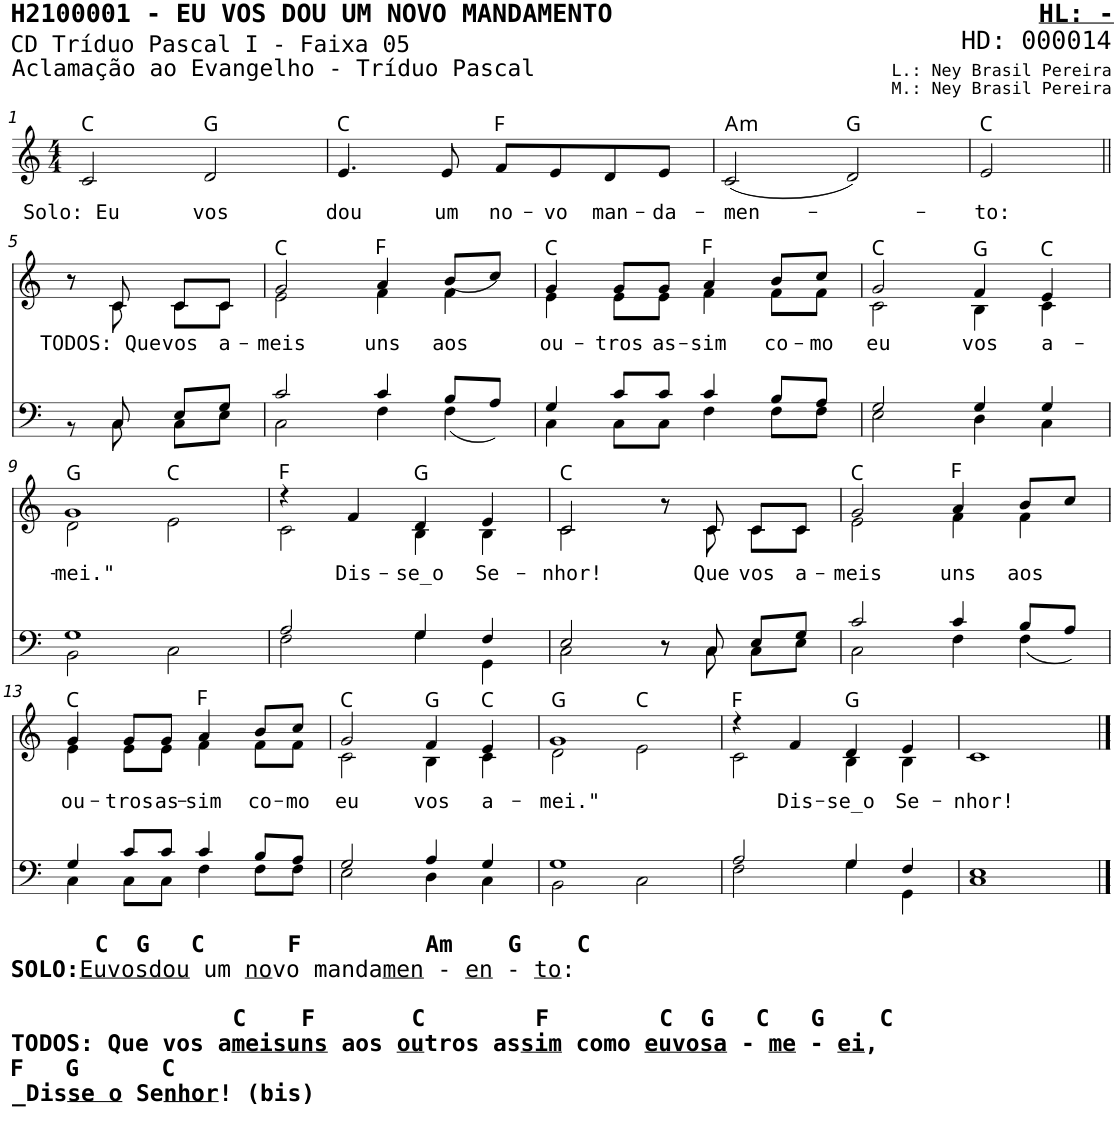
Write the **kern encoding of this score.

**kern	**kern	**text	**harte
*part2	*part1	*part1	*part1
*staff2	*staff1	*staff1	*
*I"Homens	*I"Mulheres	*	*
*stria5	*stria5	*	*
*clefF4	*clefG2	*	*
*k[]	*k[]	*	*
*M4/4	*M4/4	*	*
=1	=1	=1	=1
!	!	!LO:LY:b	!
1r	2c/	Solo: Eu	C:maj
!	!	!LO:LY:b	!
.	2d/	vos	G:maj
=2	=2	=2	=2
!	!	!LO:LY:b	!
1r	4.e/	dou	C:maj
!	!	!LO:LY:b	!
.	8e/	um	.
!	!	!LO:LY:b	!
.	8f/L	no-	F:maj
!	!	!LO:LY:b	!
.	8e/	-vo	.
!	!	!LO:LY:b	!
.	8d/	man-	.
!	!	!LO:LY:b	!
.	8e/J	-da-	.
=3	=3	=3	=3
!	!	!LO:LY:b	!LO:H:kt=m
1r	(2c/	-men-	A:min
.	2d/)	.	G:maj
=4	=4	=4	=4
!	!	!LO:LY:b	!
1r	2e/	-to:	C:maj
.	2ryy	.	.
!!LO:LB:g=z
=5||	=5||	=5||	=5||
*^	*^	*	*
*	*^	*	*	*	*
1ryy	8ryy	8r	8r	8r	.	.
!	!	!	!	!	!LO:LY:b	!
.	8C/	8C\	8c/	8c\	TODOS: Que	.
!	!	!	!	!	!LO:LY:b	!
.	8E/L	8C\L	8c/L	8c\L	vos	.
!	!	!	!	!	!LO:LY:b	!
.	8G/J	8E\J	8c/J	8c\J	a-	.
.	2ryy	2ryy	2ryy	2ryy	.	.
=6	=6	=6	=6	=6	=6	=6
!	!	!	!	!	!LO:LY:b	!
1ryy	2c/	2C\	2g/	2e\	-meis	C:maj
!	!	!	!	!	!LO:LY:b	!
.	4c/	4F\	4a/	4f\	uns	F:maj
!	!	!	!	!	!LO:LY:b	!
.	(8B/L	4F\	(<8b/L	4f\	aos	.
.	8A/J)	.	8cc/J)	.	.	.
=7	=7	=7	=7	=7	=7	=7
!	!	!	!	!	!LO:LY:b	!
1ryy	4G/	4C\	4g/	4e\	ou-	C:maj
!	!	!	!	!	!LO:LY:b	!
.	8c/L	8C\L	8g/L	8e\L	-tros	.
!	!	!	!	!	!LO:LY:b	!
.	8c/J	8C\J	8g/J	8e\J	as-	.
!	!	!	!	!	!LO:LY:b	!
.	4c/	4F\	4a/	4f\	-sim	F:maj
!	!	!	!	!	!LO:LY:b	!
.	8B/L	8F\L	8b/L	8f\L	co-	.
!	!	!	!	!	!LO:LY:b	!
.	8A/J	8F\J	8cc/J	8f\J	-mo	.
=8	=8	=8	=8	=8	=8	=8
!	!	!	!	!	!LO:LY:b	!
1ryy	2G/	2E\	2g/	2c\	eu	C:maj
!	!	!	!	!	!LO:LY:b	!
.	4G/	4D\	4f/	4B\	vos	G:maj
!	!	!	!	!	!LO:LY:b	!
.	4G/	4C\	4e/	4c\	a-	C:maj
!!LO:LB:g=z	!!
=9	=9	=9	=9	=9	=9	=9
!	!	!	!	!	!LO:LY:b	!
1ryy	1G	2BB\	1g	2d\	-mei."	G:maj
.	.	2C\	.	2e\	.	C:maj
=10	=10	=10	=10	=10	=10	=10
1ryy	2A/	2F\	4r	2c\	.	F:maj
!	!	!	!	!	!LO:LY:b	!
.	.	.	4f/	.	Dis-	.
!	!	!	!	!	!LO:LY:b	!
.	4G/	4G\	4d/	4B\	-se_o	G:maj
!	!	!	!	!	!LO:LY:b	!
.	4F/	4GG\	4e/	4B\	Se-	.
=11	=11	=11	=11	=11	=11	=11
!	!	!	!	!	!LO:LY:b	!
1ryy	2E/	2C\	2c/	2c\	-nhor!	C:maj
.	8r	8r	8r	8r	.	.
!	!	!	!	!	!LO:LY:b	!
.	8C/	8C\	8c/	8c\	Que	.
!	!	!	!	!	!LO:LY:b	!
.	8E/L	8C\L	8c/L	8c\L	vos	.
!	!	!	!	!	!LO:LY:b	!
.	8G/J	8E\J	8c/J	8c\J	a-	.
=12	=12	=12	=12	=12	=12	=12
!	!	!	!	!	!LO:LY:b	!
1ryy	2c/	2C\	2g/	2e\	-meis	C:maj
!	!	!	!	!	!LO:LY:b	!
.	4c/	4F\	4a/	4f\	uns	F:maj
!	!	!	!	!	!LO:LY:b	!
.	(8B/L	4F\	8b/L	4f\	aos	.
.	8A/J)	.	8cc/J	.	.	.
!!LO:LB:g=z	!!
=13	=13	=13	=13	=13	=13	=13
!LO:TX:b:B:t=C  G   C      F         Am    G    C	!	!	!	!	!	!
!LO:TX:b:t=SOLO&colon;	!	!	!	!	!	!
!LO:TX:b:t=Euvosdou	!	!	!	!	!	!
!LO:TX:b:t=um	!	!	!	!	!	!
!LO:TX:b:t=no	!	!	!	!	!	!
!LO:TX:b:t=vo manda	!	!	!	!	!	!
!LO:TX:b:t=men	!	!	!	!	!	!
!LO:TX:b:t=-	!	!	!	!	!	!
!LO:TX:b:t=en	!	!	!	!	!	!
!LO:TX:b:t=-	!	!	!	!	!	!
!LO:TX:b:t=to	!	!	!	!	!	!
!LO:TX:b:t=&colon;	!	!	!	!	!	!
!LO:TX:b:B:t=C    F       C        F        C  G   C   G    C	!	!	!	!	!	!
!LO:TX:b:t=TODOS&colon; Que vos a	!	!	!	!	!	!
!LO:TX:b:t=meisuns	!	!	!	!	!	!
!LO:TX:b:t=aos	!	!	!	!	!	!
!LO:TX:b:t=ou	!	!	!	!	!	!
!LO:TX:b:t=tros as	!	!	!	!	!	!
!LO:TX:b:t=sim	!	!	!	!	!	!
!LO:TX:b:t=como	!	!	!	!	!	!
!LO:TX:b:t=euvosa	!	!	!	!	!	!
!LO:TX:b:t=-	!	!	!	!	!	!
!LO:TX:b:t=me	!	!	!	!	!	!
!LO:TX:b:t=-	!	!	!	!	!	!
!LO:TX:b:t=ei	!	!	!	!	!	!
!LO:TX:b:t=,	!	!	!	!	!	!
!LO:TX:b:t=F   G      C	!	!	!	!	!	!
!LO:TX:b:t=_Dis	!	!	!	!	!	!
!LO:TX:b:t=se o	!	!	!	!	!	!
!LO:TX:b:t=Se	!	!	!	!	!	!
!LO:TX:b:t=nhor	!	!	!	!	!	!
!LO:TX:b:t=! (bis)	!	!	!	!	!	!
!	!	!	!	!	!LO:LY:b	!
1ryy	4G/	4C\	4g/	4e\	ou-	C:maj
!	!	!	!	!	!LO:LY:b	!
.	8c/L	8C\L	8g/L	8e\L	-tros	.
!	!	!	!	!	!LO:LY:b	!
.	8c/J	8C\J	8g/J	8e\J	as-	.
!	!	!	!	!	!LO:LY:b	!
.	4c/	4F\	4a/	4f\	-sim	F:maj
!	!	!	!	!	!LO:LY:b	!
.	8B/L	8F\L	8b/L	8f\L	co-	.
!	!	!	!	!	!LO:LY:b	!
.	8A/J	8F\J	8cc/J	8f\J	-mo	.
=14	=14	=14	=14	=14	=14	=14
!	!	!	!	!	!LO:LY:b	!
1ryy	2G/	2E\	2g/	2c\	eu	C:maj
!	!	!	!	!	!LO:LY:b	!
.	4A/	4D\	4f/	4B\	vos	G:maj
!	!	!	!	!	!LO:LY:b	!
.	4G/	4C\	4e/	4c\	a-	C:maj
=15	=15	=15	=15	=15	=15	=15
!	!	!	!	!	!LO:LY:b	!
1ryy	1G	2BB\	1g	2d\	-mei."	G:maj
.	.	2C\	.	2e\	.	C:maj
=16	=16	=16	=16	=16	=16	=16
1ryy	2A/	2F\	4r	2c\	.	F:maj
!	!	!	!	!	!LO:LY:b	!
.	.	.	4f/	.	Dis-	.
!	!	!	!	!	!LO:LY:b	!
.	4G/	4G\	4d/	4B\	-se_o	G:maj
!	!	!	!	!	!LO:LY:b	!
.	4F/	4GG\	4e/	4B\	Se-	.
=17	=17	=17	=17	=17	=17	=17
!	!	!	!	!	!LO:LY:b	!
1ryy	1E	1C	1c	1ryy	-nhor!	.
*v	*v	*v	*	*	*	*
*	*v	*v	*	*
==	==	==	==
*-	*-	*-	*-
